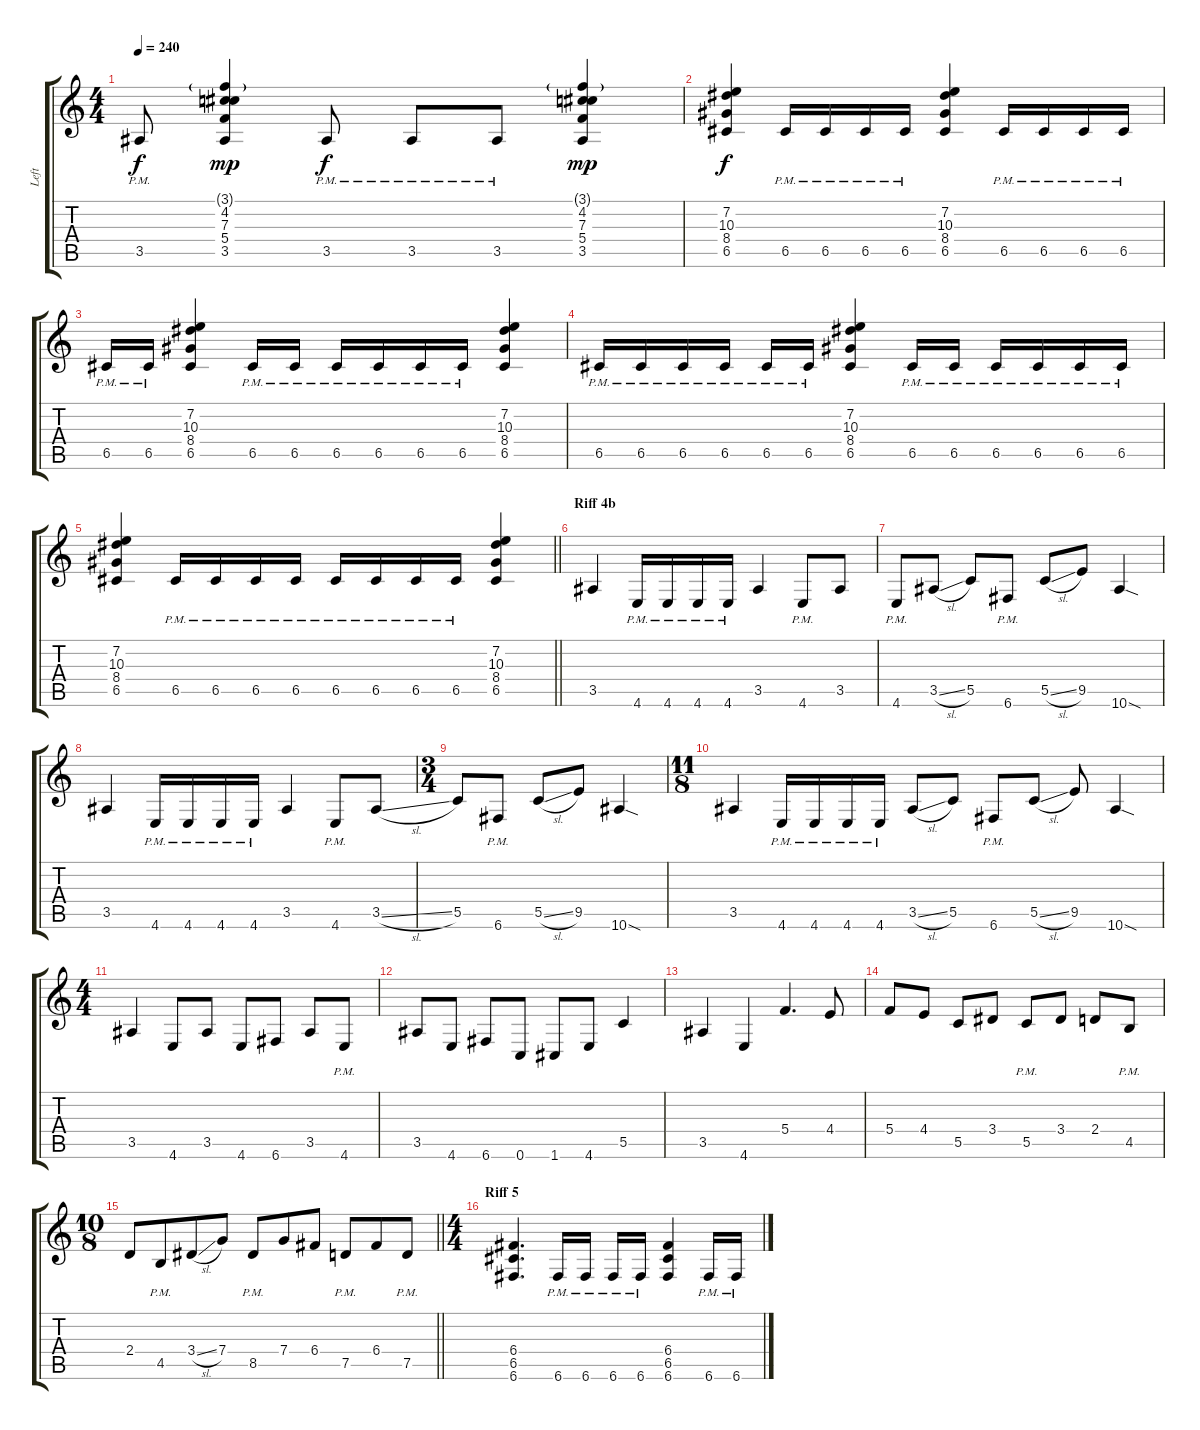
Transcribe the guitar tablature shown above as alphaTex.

\track ("Left" "Left") {instrument distortionguitar}
\staff {score tabs}
\tuning (D4 A3 F3 C3 G2 C2) {hide}
\ts (4 4)
\tempo 240
\clef g2
\ks c
3.5{pm}.8{dy f} (3.1{g} 4.2 7.3 5.4 3.5).4{dy mp} 3.5{pm}.8{dy f} 3.5{pm}.8 3.5{pm}.8 (3.1{g} 4.2 7.3 5.4 3.5).4{dy mp} |
(7.2 10.3 8.4 6.5).4{dy f} 6.5{pm}.16 6.5{pm}.16 6.5{pm}.16 6.5{pm}.16 (7.2 10.3 8.4 6.5).4 6.5{pm}.16 6.5{pm}.16 6.5{pm}.16 6.5{pm}.16 |
6.5{pm}.16 6.5{pm}.16 (7.2 10.3 8.4 6.5).4 6.5{pm}.16 6.5{pm}.16 6.5{pm}.16 6.5{pm}.16 6.5{pm}.16 6.5{pm}.16 (7.2 10.3 8.4 6.5).4 |
6.5{pm}.16 6.5{pm}.16 6.5{pm}.16 6.5{pm}.16 6.5{pm}.16 6.5{pm}.16 (7.2 10.3 8.4 6.5).4 6.5{pm}.16 6.5{pm}.16 6.5{pm}.16 6.5{pm}.16 6.5{pm}.16 6.5{pm}.16 |
\barLineRight lightlight
(7.2 10.3 8.4 6.5).4 6.5{pm}.16 6.5{pm}.16 6.5{pm}.16 6.5{pm}.16 6.5{pm}.16 6.5{pm}.16 6.5{pm}.16 6.5{pm}.16 (7.2 10.3 8.4 6.5).4 |
\section ("" "Riff 4b")
3.5.4 4.6{pm}.16 4.6{pm}.16 4.6{pm}.16 4.6{pm}.16 3.5.4 4.6{pm}.8 3.5.8 |
4.6{pm}.8 3.5{sl}.8 5.5.8 6.6{pm}.8 5.5{sl}.8 9.5.8 10.6{sod}.4 |
3.5.4 4.6{pm}.16 4.6{pm}.16 4.6{pm}.16 4.6{pm}.16 3.5.4 4.6{pm}.8 3.5{sl}.8 |
\ts (3 4)
5.5.8 6.6{pm}.8 5.5{sl}.8 9.5.8 10.6{sod}.4 |
\ts (11 8)
3.5.4 4.6{pm}.16 4.6{pm}.16 4.6{pm}.16 4.6{pm}.16 3.5{sl}.8 5.5.8 6.6{pm}.8 5.5{sl}.8 9.5.8 10.6{sod}.4 |
\ts (4 4)
3.5.4 4.6.8 3.5.8 4.6.8 6.6.8 3.5.8 4.6{pm}.8 |
3.5.8 4.6.8 6.6.8 0.6.8 1.6.8 4.6.8 5.5.4 |
3.5.4 4.6.4 5.4.4{d} 4.4.8 |
5.4.8 4.4.8 5.5.8 3.4.8 5.5{pm}.8 3.4.8 2.4.8 4.5{pm}.8 |
\ts (10 8)
\barLineRight lightlight
2.4.8 4.5{pm}.8 3.4{sl}.8 7.4.8 8.5{pm}.8 7.4.8 6.4.8 7.5{pm}.8 6.4.8 7.5{pm}.8 |
\ts (4 4)
\section ("" "Riff 5")
(6.4 6.5 6.6).4{d} 6.6{pm}.16 6.6{pm}.16 6.6{pm}.16 6.6{pm}.16 (6.4 6.5 6.6).4 6.6{pm}.16 6.6{pm}.16
